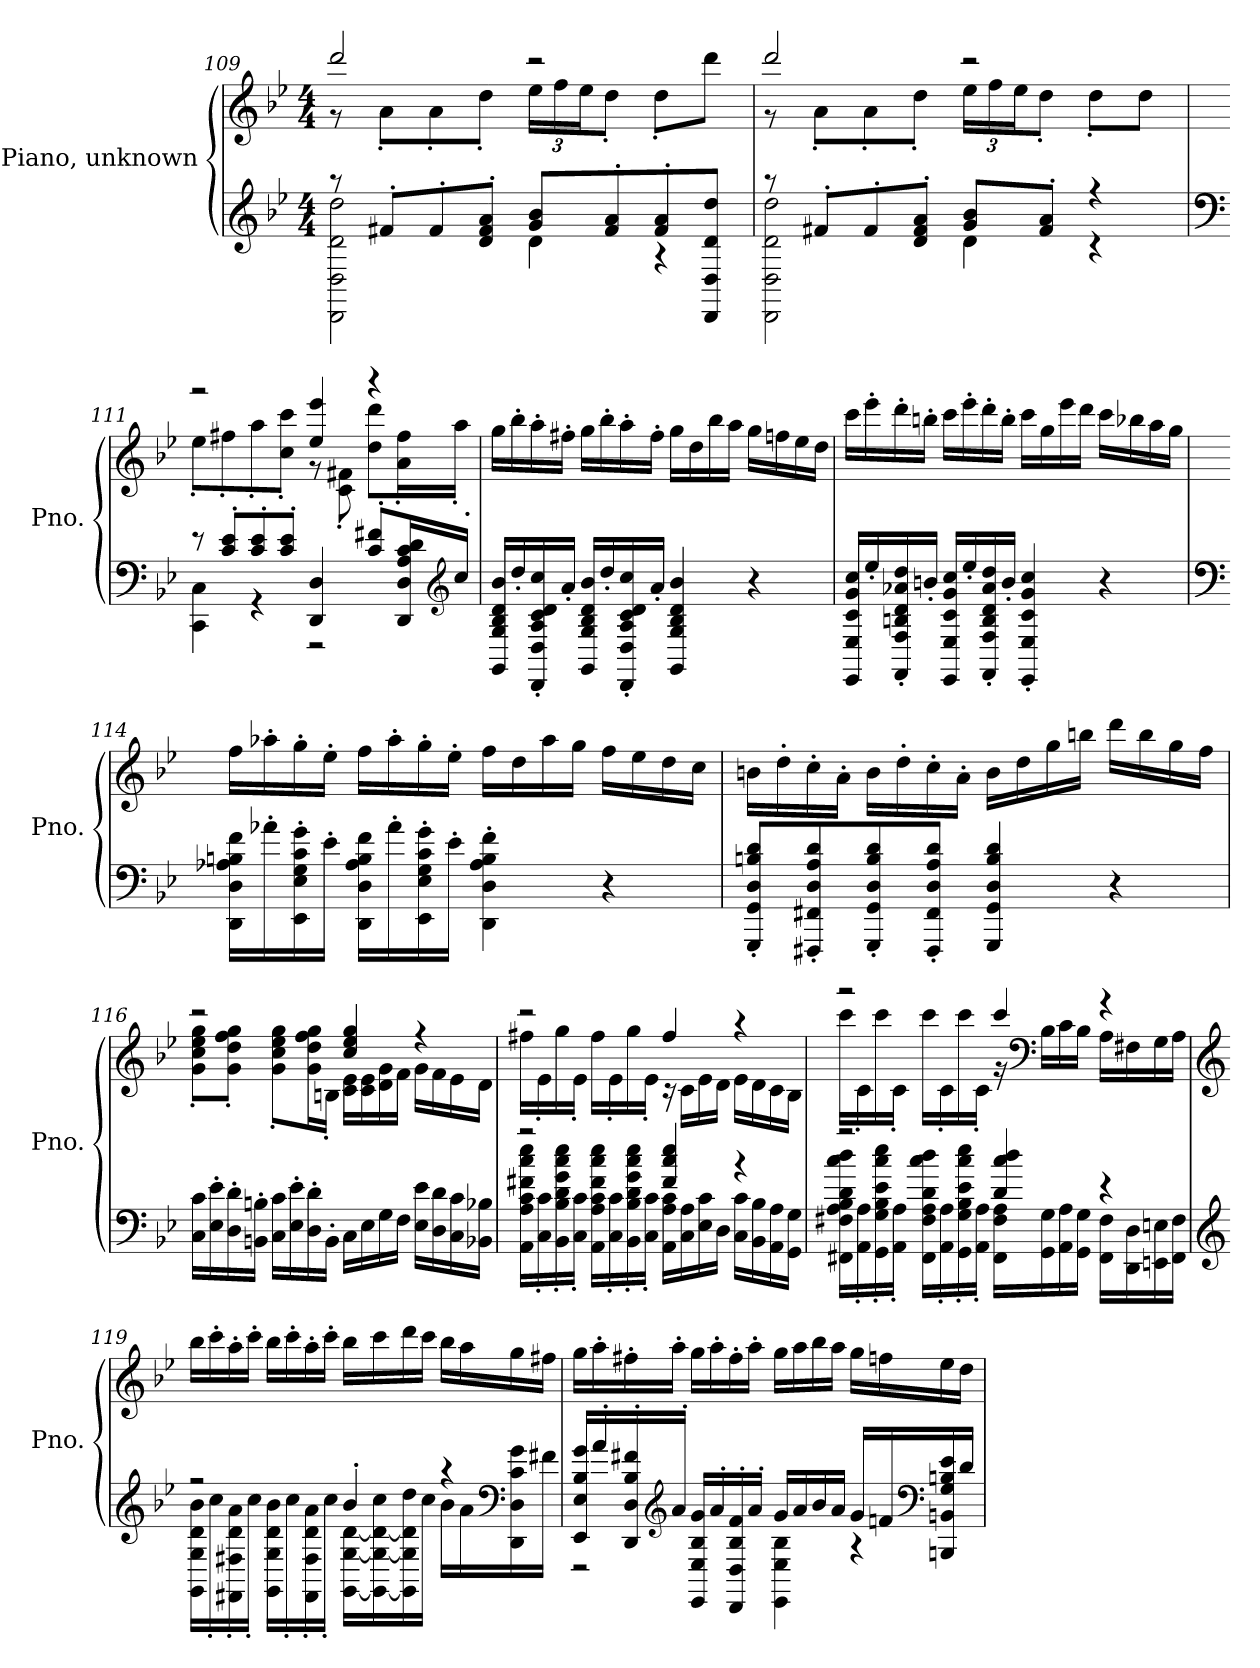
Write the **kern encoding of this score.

**kern	**kern
*part1	*part1
*staff2	*staff1
*I"Piano, unknown	*
*I'Pno.	*
*clefG2	*clefG2
*k[b-e-]	*k[b-e-]
*M4/4	*M4/4
=109	=109
*^	*^
8r	2DD\ 2D\ 2d\ 2dd\	2ddd/	8r
8f#X'/L	.	.	8a'\L
8f#'/	.	.	8a'\
8d/' 8f#/' 8a/'J	.	.	8dd'\J
*	*	*	*Xbrackettup
8g/ 8b-/L	4d\	2r	24ee-\LL
.	.	.	24ff\
.	.	.	24ee-\J
8f#/' 8a/'	.	.	8dd'\J
8f#/' 8a/'	4r	.	8dd'\L
8DD/ 8D/ 8d/ 8dd/J	.	.	8ddd\J
!!LO:LB:g=z	!!
=110	=110	=110	=110
8r	2DD\ 2D\ 2d\ 2dd\	2ddd/	8r
8f#X'/L	.	.	8a'\L
8f#'/	.	.	8a'\
8d/' 8f#/' 8a/'J	.	.	8dd'\J
8g/ 8b-/L	4d\	2r	24ee-\LL
.	.	.	24ff\
.	.	.	24ee-\J
8f#/' 8a/'J	.	.	8dd'\J
4r	4r	.	8dd'\L
.	.	.	8dd\J
=111	=111	=111	=111
*clefF4	*	*	*
8r	4CC\ 4C\	2r	8ee-'\L
8c/' 8e-/'L	.	.	8ff#X'\
8c/' 8e-/'	4r	.	8aa'\
8c/' 8e-/'J	.	.	8cc\' 8ccc\'J
4DD/ 4D/	2r	4ee-/ 4eee-/	8r
.	.	.	8c\' 8f#X\'
8c/' 8f#X/'L	.	4r	8dd\ 8ddd\L
16DD/ 16D/ 16A/ 16c/ 16d/L	.	.	16a\' 16ff#\'L
*clefG2	*	*	*
16cc'/JJ	.	.	16aa'\JJ
*v	*v	*	*
*	*v	*v
!!LO:LB:g=z
=112	=112
16GG/ 16G/ 16B-/ 16d/ 16b-/LL	16gg\LL
16dd'/	16bb-'\
16DD/' 16D/' 16A/' 16c/' 16d/' 16cc/'	16aa'\
16a'/JJ	16ff#X'\JJ
16GG/ 16G/ 16B-/ 16d/ 16b-/LL	16gg\LL
16dd'/	16bb-'\
16DD/' 16D/' 16A/' 16c/' 16d/' 16cc/'	16aa'\
16a'/JJ	16ff#'\JJ
4GG/ 4G/ 4B-/ 4d/ 4b-/	16gg\LL
.	16dd\
.	16bb-\
.	16aa\JJ
4r	16gg\LL
.	16ffn\
.	16ee-\
.	16dd\JJ
=113	=113
16EE-/ 16E-/ 16c/ 16g/ 16cc/LL	16ccc\LL
16ee-'/	16eee-'\
16FF/' 16F/' 16Bn/' 16d/' 16a-X/' 16dd/'	16ddd'\
16bn'/JJ	16bbn'\JJ
16EE-/ 16E-/ 16c/ 16g/ 16cc/LL	16ccc\LL
16ee-'/	16eee-'\
16FF/' 16F/' 16B/' 16d/' 16a-/' 16dd/'	16ddd'\
16b'/JJ	16bb'\JJ
4EE-/' 4E-/' 4c/' 4g/' 4cc/'	16ccc\LL
.	16gg\
.	16eee-\
.	16ddd\JJ
4r	16ccc\LL
.	16bb-X\
.	16aa\
.	16gg\JJ
!!LO:PB:g=z
=114	=114
*clefF4	*
16DD\ 16D\ 16A-X\ 16Bn\ 16f\LL	16ff\LL
16a-X'\	16aa-X'\
16EE-\' 16E-\' 16G\' 16c\' 16g\'	16gg'\
16e-'\JJ	16ee-'\JJ
16DD\ 16D\ 16A-\ 16B\ 16f\LL	16ff\LL
16a-'\	16aa-'\
16EE-\' 16E-\' 16G\' 16c\' 16g\'	16gg'\
16e-'\JJ	16ee-'\JJ
4DD\' 4D\' 4A-\' 4B\' 4f\'	16ff\LL
.	16dd\
.	16aa-\
.	16gg\JJ
4r	16ff\LL
.	16ee-\
.	16dd\
.	16cc\JJ
=115	=115
8GGG/' 8GG/' 8D/' 8Bn/' 8d/'L	16bn\LL
.	16dd'\
8FFF#X/' 8FF#X/' 8D/' 8A/' 8d/'	16cc'\
.	16a'\JJ
8GGG/' 8GG/' 8D/' 8B/' 8d/'	16b\LL
.	16dd'\
8FFF#/' 8FF#/' 8D/' 8A/' 8d/'J	16cc'\
.	16a'\JJ
4GGG/ 4GG/ 4D/ 4B/ 4d/	16b\LL
.	16dd\
.	16gg\
.	16bbn\JJ
4r	16ddd\LL
.	16bb\
.	16gg\
.	16ff\JJ
!!LO:LB:g=z
=116	=116
*	*^
16C\ 16c\LL	2r	8g\' 8cc\' 8ee-\' 8gg\'L
16E-\' 16e-\'	.	.
16D\' 16d\'	.	8g\' 8dd\' 8ff\' 8gg\'J
16BBn\' 16Bn\'JJ	.	.
16C\ 16c\LL	.	8g\' 8cc\' 8ee-\' 8gg\'L
16E-\' 16e-\'	.	.
16D\' 16d\'	.	16g\ 16dd\ 16ff\ 16gg\L
16BB'\JJ	.	16Bn'\JJ
16C\LL	4cc/ 4ee-/ 4gg/	16c\ 16e-\LL
16E-\	.	16c\ 16e-\
16G\	.	16d\ 16g\
16F\JJ	.	16f\JJ
16E-\ 16e-\LL	4r	16g\LL
16D\ 16d\	.	16f\
16C\ 16c\	.	16e-\
16BB-X\ 16B-X\JJ	.	16d\JJ
=117	=117	=117
*^	*	*
2r	16AA\ 16A\ 16c\ 16f#X\ 16cc\ 16ee-\LL	2r	16ff#X\LL
.	16C\' 16c\'	.	16e-'\
.	16BB-\' 16B-\' 16d\' 16g\' 16cc\' 16ee-\'	.	16gg\
.	16C\' 16c\'JJ	.	16e-'\JJ
.	16AA\ 16A\ 16c\ 16f#\ 16cc\ 16ee-\LL	.	16ff#\LL
.	16C\' 16c\'	.	16e-'\
.	16BB-\' 16B-\' 16d\' 16g\' 16cc\' 16ee-\'	.	16gg\
.	16C\' 16c\'JJ	.	16e-'\JJ
4f#/ 4cc/ 4ee-/	16AA\ 16A\ 16c\LL	4ff#/	16r
.	16C\ 16A\	.	16c\LL
.	16E-\ 16c\	.	16e-\
.	16D\JJ	.	16d\JJ
4r	16C\ 16c\LL	4r	16e-\LL
.	16BB-\ 16B-\	.	16d\
.	16AA\ 16A\	.	16c\
.	16GG\ 16G\JJ	.	16B-\JJ
!!LO:LB:g=z	!!
=118	=118	=118	=118
2r	16FF#X\ 16F#X\ 16A\ 16B-\ 16d\ 16cc\ 16dd\LL	2r	16ccc\LL
.	16AA\' 16A\'	.	16c'\
.	16GG\' 16G\' 16B-\' 16e-\' 16cc\' 16ee-\'	.	16ccc\
.	16AA\' 16A\'JJ	.	16c'\JJ
.	16FF#\ 16F#\ 16A\ 16d\ 16cc\ 16dd\LL	.	16ccc\LL
.	16AA\' 16A\'	.	16c'\
.	16GG\' 16G\' 16B-\' 16e-\' 16cc\' 16ee-\'	.	16ccc\
.	16AA\' 16A\'JJ	.	16c'\JJ
4d/ 4cc/ 4dd/	16FF#\ 16F#\ 16A\LL	4ccc/	16r
*	*	*clefF4	*
.	16GG\ 16G\	.	16B-\LL
.	16AA\ 16A\	.	16c\
.	16GG\ 16G\JJ	.	16B-\JJ
4r	16FF#\ 16F#\LL	4r	16A\LL
.	16DD\ 16D\	.	16F#X\
.	16EEn\ 16En\	.	16G\
.	16FF#\ 16F#\JJ	.	16A\JJ
*	*	*v	*v
!!LO:LB:g=z
=119	=119	=119
*clefG2	*	*clefG2
2r	16GG\ 16G\ 16d\ 16b-\LL	16bb-\LL
.	16cc'\	16ccc'\
.	16FF#X\' 16F#X\' 16d\' 16a\'	16aa'\
.	16cc'\JJ	16ccc'\JJ
.	16GG\ 16G\ 16d\ 16b-\LL	16bb-\LL
.	16cc'\	16ccc'\
.	16FF#\' 16F#\' 16d\' 16a\'	16aa'\
.	16cc'\JJ	16ccc'\JJ
4b-'/	[16GG\ [16G\ [16d\LL	16bb-\LL
.	16GG\_ 16G\_ 16d\_ 16cc\	16ccc\
.	16GG\] 16G\] 16d\] 16dd\	16ddd\
.	16cc\JJ	16ccc\JJ
4r	16b-\LL	16bb-\LL
.	16a\	16aa\
*clefF4	*	*
.	16DD\ 16D\ 16c\ 16g\	16gg\
.	16f#X\JJ	16ff#X\JJ
!!LO:LB:g=z
=120	=120	=120
16EE-/ 16E-/ 16B-/ 16g/LL	2r	16gg\LL
16a'/	.	16aa'\
16DD/' 16D/' 16B-/' 16f#X/'	.	16ff#X'\
*clefG2	*	*
16a'/JJ	.	16aa'\JJ
16EE-/ 16E-/ 16B-/ 16g/LL	.	16gg\LL
16a'/	.	16aa'\
16DD/' 16D/' 16B-/' 16f#/'	.	16ff#'\
16a'/JJ	.	16aa'\JJ
16g/LL	4EE-\ 4E-\ 4B-\	16gg\LL
16a/	.	16aa\
16b-/	.	16bb-\
16a/JJ	.	16aa\JJ
16g/LL	4r	16gg\LL
16fn/	.	16ffn\
*clefF4	*	*
16BBBn/ 16BBn/ 16G/ 16Bn/ 16e-/	.	16ee-\
16d/JJ	.	16dd\JJ
*v	*v	*
=	=
*-	*-
